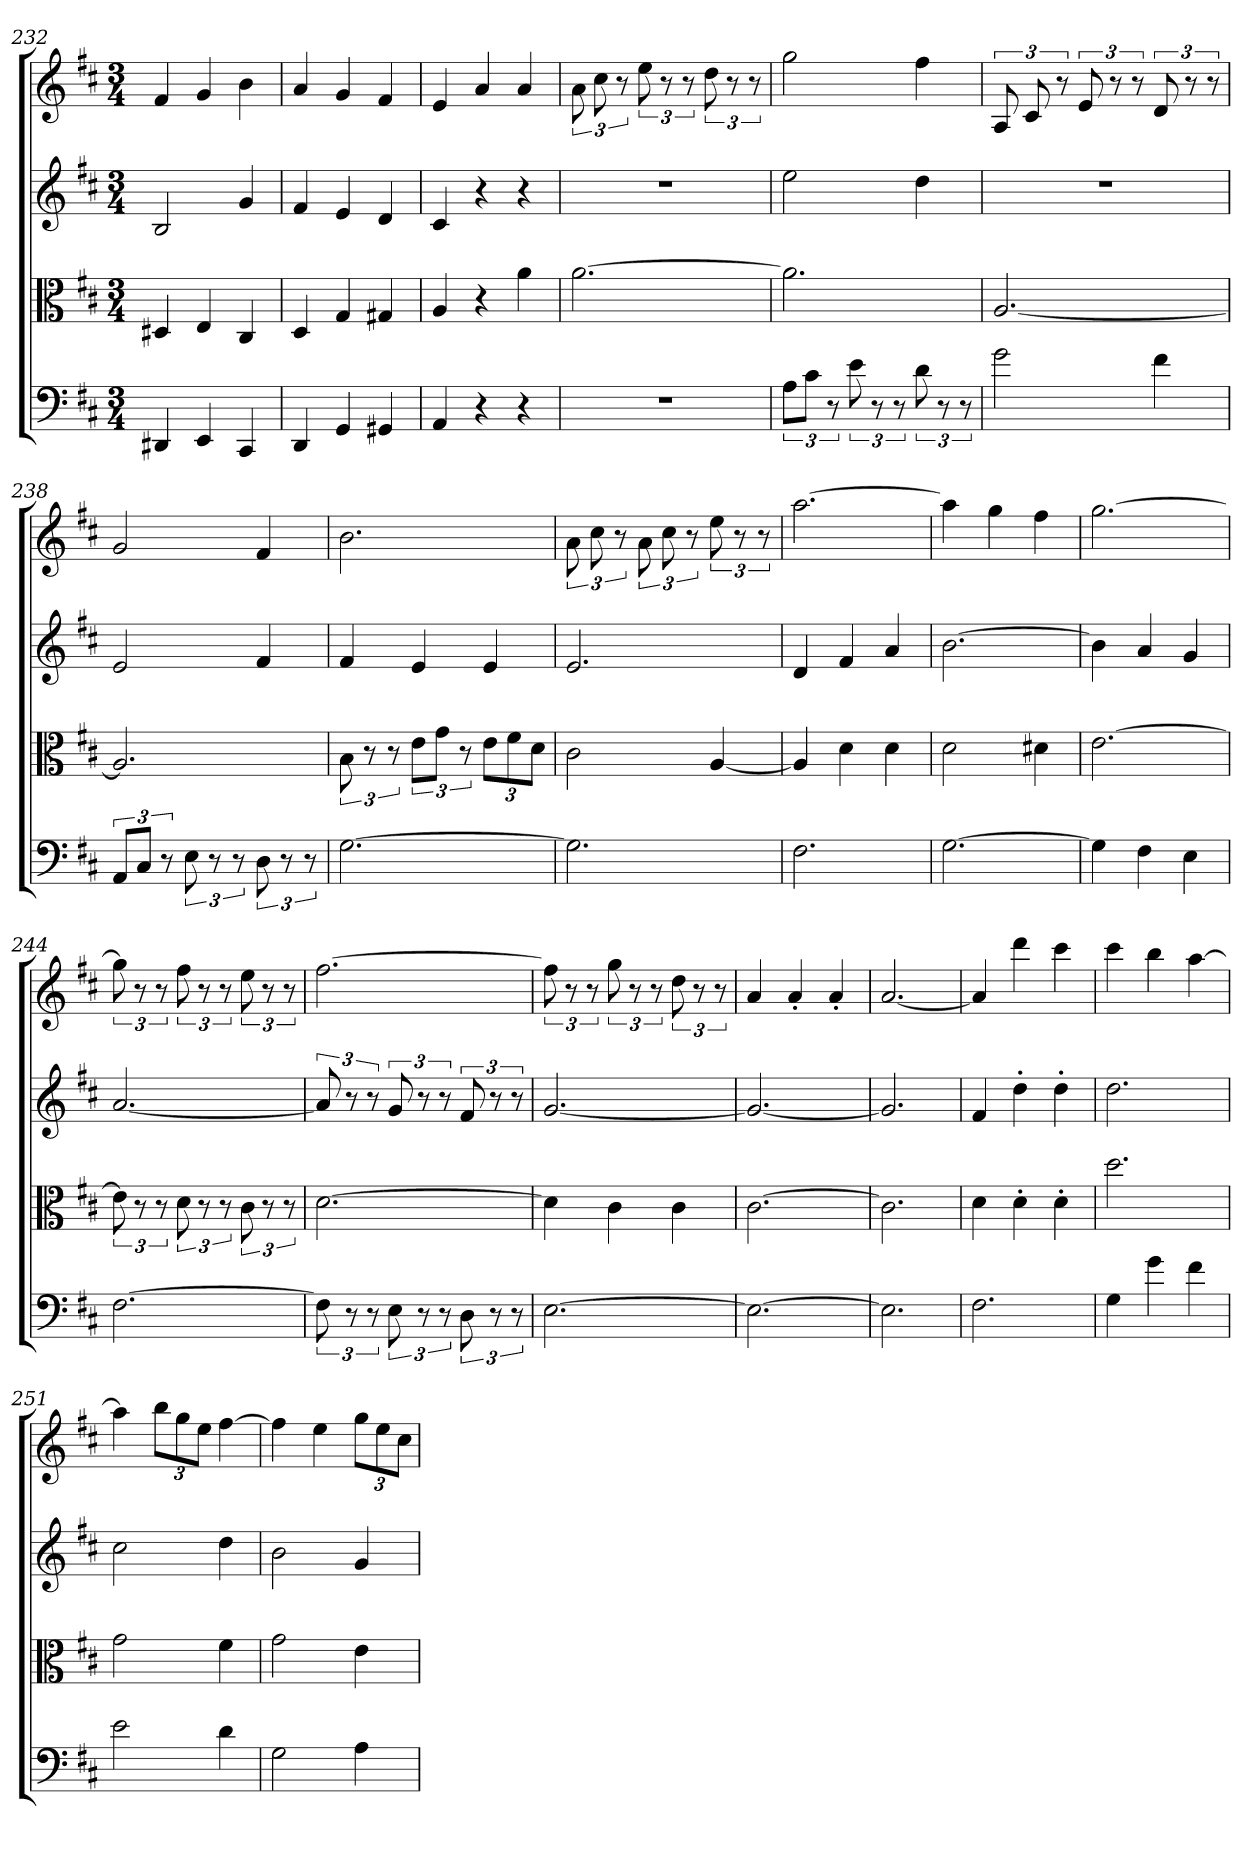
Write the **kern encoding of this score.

**kern	**kern	**kern	**kern
*part4	*part3	*part2	*part1
*staff4	*staff3	*staff2	*staff1
*clefF4	*clefC3	*clefG2	*clefG2
*k[f#c#]	*k[f#c#]	*k[f#c#]	*k[f#c#]
*D:	*D:	*D:	*D:
*M3/4	*M3/4	*M3/4	*M3/4
=232	=232	=232	=232
4DD#X/	4D#X/	2B/	4f#/
4EE/	4E/	.	4g/
4CC#/	4C#/	4g/	4b\
=233	=233	=233	=233
4DD/	4D/	4f#/	4a/
4GG/	4G/	4e/	4g/
4GG#X/	4G#X/	4d/	4f#/
=234	=234	=234	=234
4AA/	4A/	4c#/	4e/
4r	4r	4r	4a/
4r	4a\	4r	4a/
=235	=235	=235	=235
2.r	[2.a\	2.r	12a\
.	.	.	12cc#\
.	.	.	12r
.	.	.	12ee\
.	.	.	12r
.	.	.	12r
.	.	.	12dd\
.	.	.	12r
.	.	.	12r
=236	=236	=236	=236
12A\L	2.a\]	2ee\	2gg\
12c#\J	.	.	.
12r	.	.	.
12e\	.	.	.
12r	.	.	.
12r	.	.	.
12d\	.	4dd\	4ff#\
12r	.	.	.
12r	.	.	.
=237	=237	=237	=237
2g\	[2.A/	2.r	12A/
.	.	.	12c#/
.	.	.	12r
.	.	.	12e/
.	.	.	12r
.	.	.	12r
4f#\	.	.	12d/
.	.	.	12r
.	.	.	12r
=238	=238	=238	=238
12AA/L	2.A/]	2e/	2g/
12C#/J	.	.	.
12r	.	.	.
12E\	.	.	.
12r	.	.	.
12r	.	.	.
12D\	.	4f#/	4f#/
12r	.	.	.
12r	.	.	.
=239	=239	=239	=239
[2.G\	12B\	4f#/	2.b\
.	12r	.	.
.	12r	.	.
.	12e\L	4e/	.
.	12g\J	.	.
.	12r	.	.
.	12e\L	4e/	.
.	12f#\	.	.
.	12d\J	.	.
=240	=240	=240	=240
2.G\]	2c#\	2.e/	12a\
.	.	.	12cc#\
.	.	.	12r
.	.	.	12a\
.	.	.	12cc#\
.	.	.	12r
.	[4A/	.	12ee\
.	.	.	12r
.	.	.	12r
=241	=241	=241	=241
2.F#\	4A/]	4d/	[2.aa\
.	4d\	4f#/	.
.	4d\	4a/	.
=242	=242	=242	=242
[2.G\	2d\	[2.b\	4aa\]
.	.	.	4gg\
.	4d#X\	.	4ff#\
=243	=243	=243	=243
4G\]	[2.e\	4b\]	[2.gg\
4F#\	.	4a/	.
4E\	.	4g/	.
=244	=244	=244	=244
[2.F#\	12e\]	[2.a/	12gg\]
.	12r	.	12r
.	12r	.	12r
.	12d\	.	12ff#\
.	12r	.	12r
.	12r	.	12r
.	12c#\	.	12ee\
.	12r	.	12r
.	12r	.	12r
=245	=245	=245	=245
12F#\]	[2.d\	12a/]	[2.ff#\
12r	.	12r	.
12r	.	12r	.
12E\	.	12g/	.
12r	.	12r	.
12r	.	12r	.
12D\	.	12f#/	.
12r	.	12r	.
12r	.	12r	.
=246	=246	=246	=246
[2.E\	4d\]	[2.g/	12ff#\]
.	.	.	12r
.	.	.	12r
.	4c#\	.	12gg\
.	.	.	12r
.	.	.	12r
.	4c#\	.	12dd\
.	.	.	12r
.	.	.	12r
=247	=247	=247	=247
2.E\_	[2.c#\	2.g/_	4a/
.	.	.	4a'/
.	.	.	4a'/
=248	=248	=248	=248
2.E\]	2.c#\]	2.g/]	[2.a/
=249	=249	=249	=249
2.F#\	4d\	4f#/	4a/]
.	4d'\	4dd'\	4ddd\
.	4d'\	4dd'\	4ccc#\
=250	=250	=250	=250
4G\	2.dd\	2.dd\	4ccc#\
4g\	.	.	4bb\
4f#\	.	.	[4aa\
=251	=251	=251	=251
2e\	2g\	2cc#\	4aa\]
.	.	.	12bb\L
.	.	.	12gg\
.	.	.	12ee\J
4d\	4f#\	4dd\	[4ff#\
=252	=252	=252	=252
2G\	2g\	2b\	4ff#\]
.	.	.	4ee\
4A\	4e\	4g/	12gg\L
.	.	.	12ee\
.	.	.	12cc#\J
=	=	=	=
*-	*-	*-	*-
